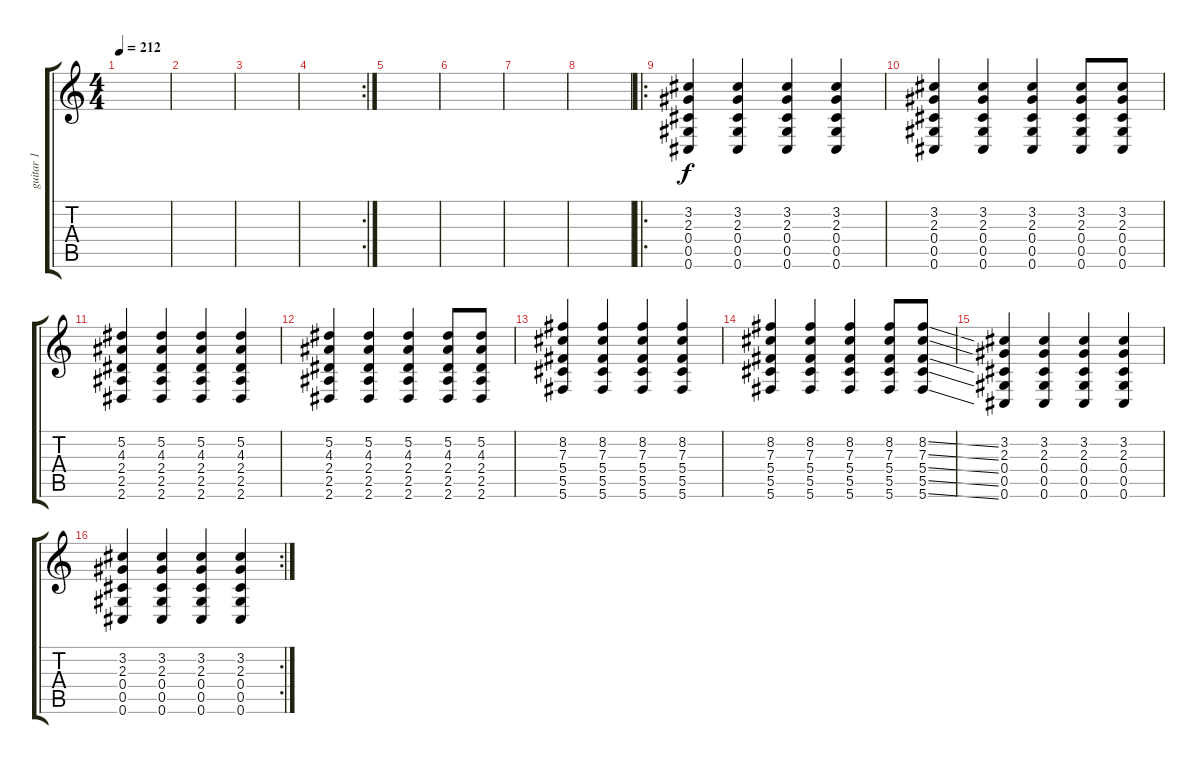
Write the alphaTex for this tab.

\track ("guitar 1" "guitar 1") {instrument overdrivenguitar}
\staff {score tabs}
\tuning (Eb4 Bb3 Gb3 Db3 Ab2 Db2) {hide}
\ts (4 4)
\tempo 212
\clef g2
\ks c
|
|
|
\rc 2
|
|
|
|
|
\ro
(3.2 2.3 0.4 0.5 0.6).4 (3.2 2.3 0.4 0.5 0.6).4 (3.2 2.3 0.4 0.5 0.6).4 (3.2 2.3 0.4 0.5 0.6).4 |
(3.2 2.3 0.4 0.5 0.6).4 (3.2 2.3 0.4 0.5 0.6).4 (3.2 2.3 0.4 0.5 0.6).4 (3.2 2.3 0.4 0.5 0.6).8 (3.2 2.3 0.4 0.5 0.6).8 |
(5.2 4.3 2.4 2.5 2.6).4 (5.2 4.3 2.4 2.5 2.6).4 (5.2 4.3 2.4 2.5 2.6).4 (5.2 4.3 2.4 2.5 2.6).4 |
(5.2 4.3 2.4 2.5 2.6).4 (5.2 4.3 2.4 2.5 2.6).4 (5.2 4.3 2.4 2.5 2.6).4 (5.2 4.3 2.4 2.5 2.6).8 (5.2 4.3 2.4 2.5 2.6).8 |
(8.2 7.3 5.4 5.5 5.6).4 (8.2 7.3 5.4 5.5 5.6).4 (8.2 7.3 5.4 5.5 5.6).4 (8.2 7.3 5.4 5.5 5.6).4 |
(8.2 7.3 5.4 5.5 5.6).4 (8.2 7.3 5.4 5.5 5.6).4 (8.2 7.3 5.4 5.5 5.6).4 (8.2 7.3 5.4 5.5 5.6).8 (8.2{ss} 7.3{ss} 5.4{ss} 5.5{ss} 5.6{ss}).8 |
(3.2 2.3 0.4 0.5 0.6).4 (3.2 2.3 0.4 0.5 0.6).4 (3.2 2.3 0.4 0.5 0.6).4 (3.2 2.3 0.4 0.5 0.6).4 |
\rc 2
(3.2 2.3 0.4 0.5 0.6).4 (3.2 2.3 0.4 0.5 0.6).4 (3.2 2.3 0.4 0.5 0.6).4 (3.2 2.3 0.4 0.5 0.6).4
